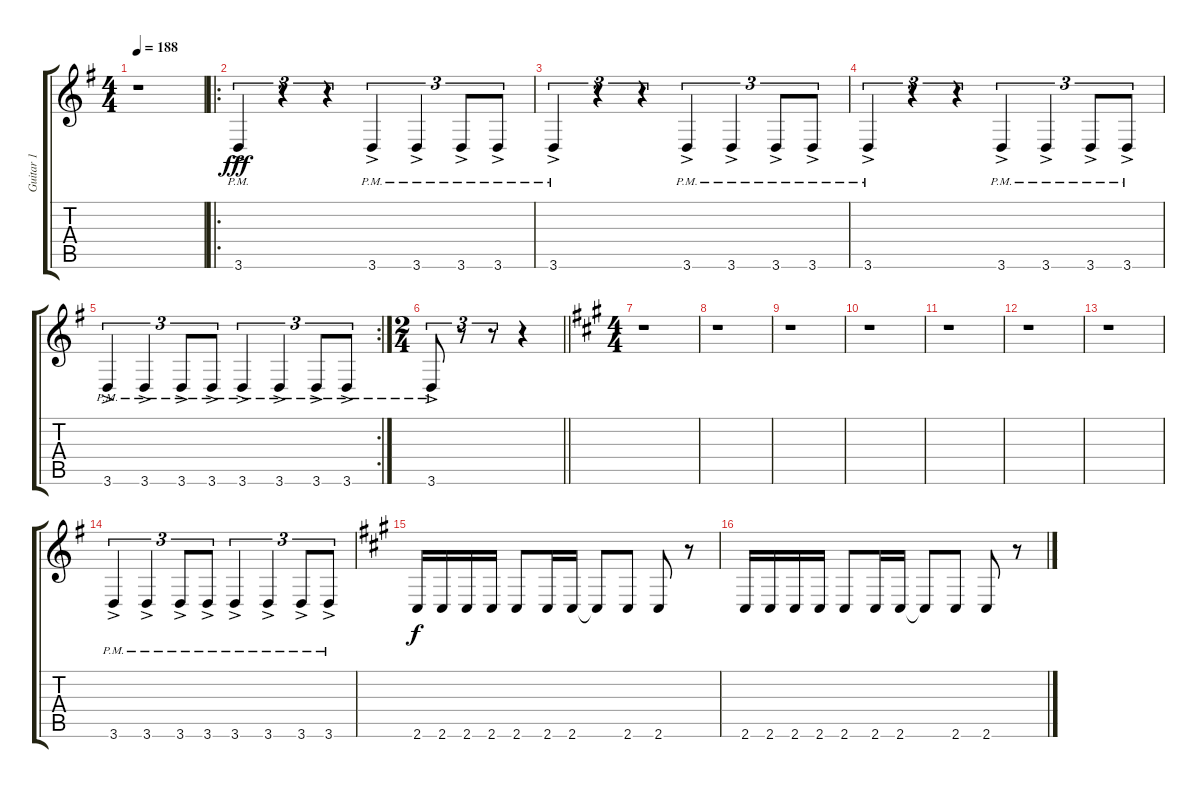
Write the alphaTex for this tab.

\track ("Guitar 1" "Guitar 1") {instrument distortionguitar}
\staff {score tabs}
\tuning (B3 Gb3 D3 A2 E2 B1) {hide}
\ts (4 4)
\tempo 188
\clef g2
\ks eminor
r.1{dy fff instrument distortionguitar} |
\ro
3.6{ac pm}.4{tu (3 2)} r.4{tu (3 2)} r.4{tu (3 2)} 3.6{ac pm}.4{tu (3 2)} 3.6{ac pm}.4{tu (3 2)} 3.6{ac pm}.8{tu (3 2)} 3.6{ac pm}.8{tu (3 2)} |
3.6{ac pm}.4{tu (3 2)} r.4{tu (3 2)} r.4{tu (3 2)} 3.6{ac pm}.4{tu (3 2)} 3.6{ac pm}.4{tu (3 2)} 3.6{ac pm}.8{tu (3 2)} 3.6{ac pm}.8{tu (3 2)} |
3.6{ac pm}.4{tu (3 2)} r.4{tu (3 2)} r.4{tu (3 2)} 3.6{ac pm}.4{tu (3 2)} 3.6{ac pm}.4{tu (3 2)} 3.6{ac pm}.8{tu (3 2)} 3.6{ac pm}.8{tu (3 2)} |
\rc 2
3.6{ac pm}.4{tu (3 2)} 3.6{ac pm}.4{tu (3 2)} 3.6{ac pm}.8{tu (3 2)} 3.6{ac pm}.8{tu (3 2)} 3.6{ac pm}.4{tu (3 2)} 3.6{ac pm}.4{tu (3 2)} 3.6{ac pm}.8{tu (3 2)} 3.6{ac pm}.8{tu (3 2)} |
\ts (2 4)
\barLineRight lightlight
3.6{ac pm}.8{tu (3 2)} r.8{tu (3 2)} r.8{tu (3 2)} r.4 |
\ts (4 4)
\ks f#minor
r.1 |
r.1 |
r.1 |
r.1 |
r.1 |
r.1 |
r.1 |
\ks eminor
3.6{ac pm}.4{tu (3 2)} 3.6{ac pm}.4{tu (3 2)} 3.6{ac pm}.8{tu (3 2)} 3.6{ac pm}.8{tu (3 2)} 3.6{ac pm}.4{tu (3 2)} 3.6{ac pm}.4{tu (3 2)} 3.6{ac pm}.8{tu (3 2)} 3.6{ac pm}.8{tu (3 2)} |
\ks f#minor
2.6.16{dy f} 2.6.16 2.6.16 2.6.16 2.6.8 2.6.16 2.6.16 2.6{t}.8 2.6.8 2.6.8 r.8 |
2.6.16 2.6.16 2.6.16 2.6.16 2.6.8 2.6.16 2.6.16 2.6{t}.8 2.6.8 2.6.8 r.8
